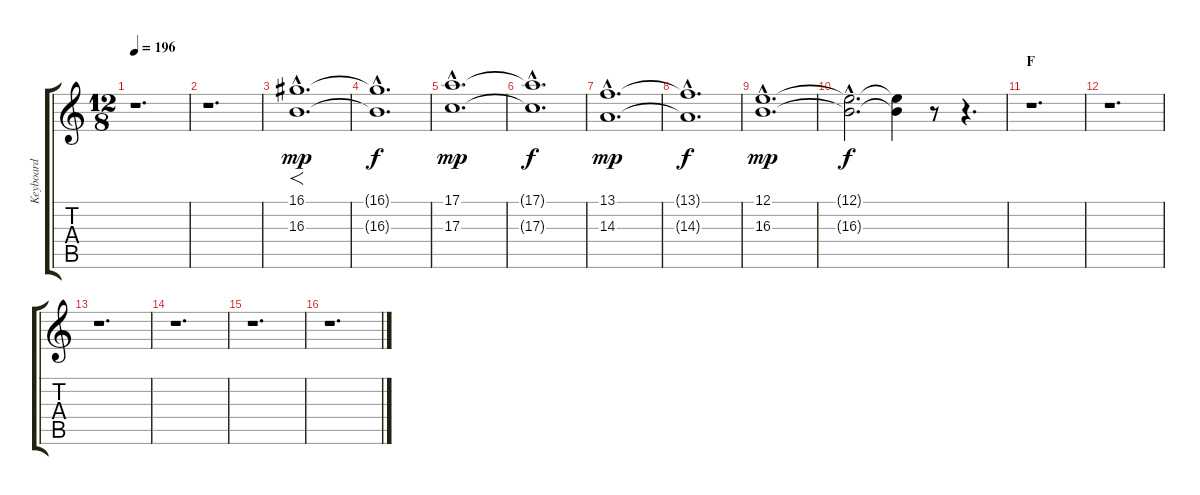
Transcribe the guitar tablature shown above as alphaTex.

\track ("Keyboard" "Keyboard") {instrument stringensemble1}
\staff {score tabs}
\tuning (E4 B3 G3 D3 A2 E2) {hide}
\ts (12 8)
\tempo 196
\clef g2
\ks c
r.1{d dy f} |
r.1{d} |
(16.1{hac} 16.3{hac}).1{f d dy mp} |
(16.1{hac t} 16.3{hac t}).1{d dy f} |
(17.1{hac} 17.3{hac}).1{d dy mp} |
(17.1{hac t} 17.3{hac t}).1{d dy f} |
(13.1{hac} 14.3{hac}).1{d dy mp} |
(13.1{hac t} 14.3{hac t}).1{d dy f} |
(12.1{hac} 16.3{hac}).1{d dy mp} |
(12.1{hac t} 16.3{hac t}).2{d dy f} (12.1{t} 16.3{t}).4 r.8 r.4{d} |
\section ("" "F")
r.1{d} |
r.1{d} |
r.1{d} |
r.1{d} |
r.1{d} |
r.1{d}
